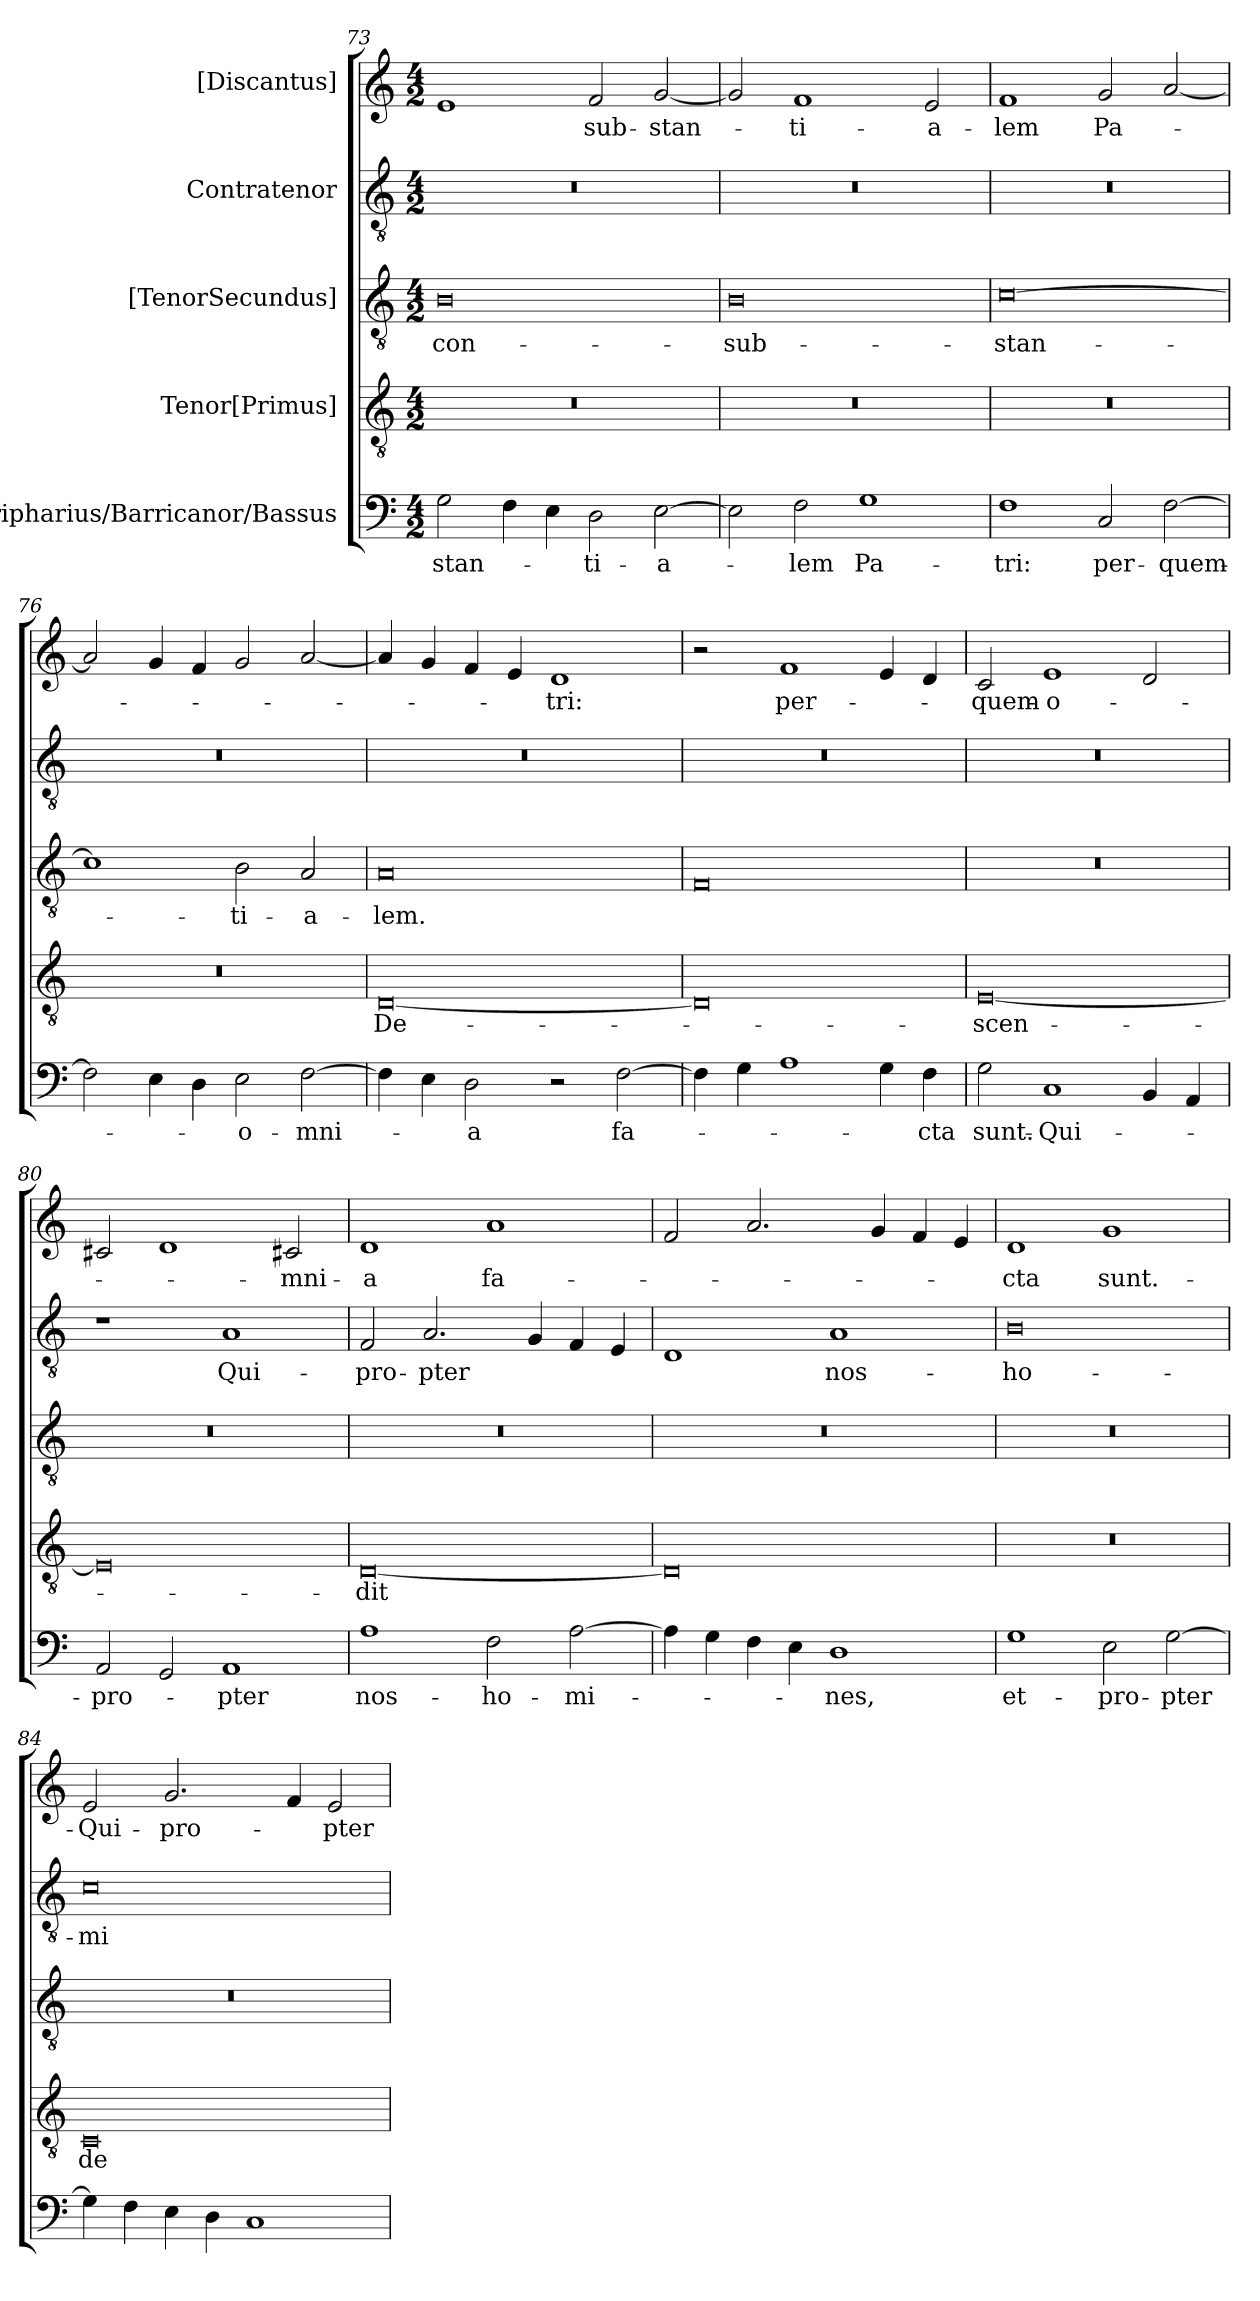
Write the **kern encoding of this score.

**kern	**text	**kern	**text	**kern	**text	**kern	**text	**kern	**text
*part5	*part5	*part4	*part4	*part3	*part3	*part2	*part2	*part1	*part1
*staff5	*staff5	*staff4	*staff4	*staff3	*staff3	*staff2	*staff2	*staff1	*staff1
*I"Barripharius/Barricanor/Bassus	*	*I"Tenor[Primus]	*	*I"[TenorSecundus]	*	*I"Contratenor	*	*I"[Discantus]	*
*clefF4	*	*clefGv2	*	*clefGv2	*	*clefGv2	*	*clefG2	*
*k[]	*	*k[]	*	*k[]	*	*k[]	*	*k[]	*
*M4/2	*	*M4/2	*	*M4/2	*	*M4/2	*	*M4/2	*
=73	=73	=73	=73	=73	=73	=73	=73	=73	=73
2G\	-stan-	0r	.	0B\	con-	0r	.	1e/	.
4F\	.	.	.	.	.	.	.	.	.
4E\	.	.	.	.	.	.	.	.	.
2D\	-ti-	.	.	.	.	.	.	2f/	-sub-
[2E\	-a-	.	.	.	.	.	.	[2g/	-stan-
=74	=74	=74	=74	=74	=74	=74	=74	=74	=74
2E\]	.	0r	.	0B\	-sub-	0r	.	2g/]	.
2F\	-lem	.	.	.	.	.	.	1f/	-ti-
1G\	Pa-	.	.	.	.	.	.	.	.
.	.	.	.	.	.	.	.	2e/	-a-
=75	=75	=75	=75	=75	=75	=75	=75	=75	=75
1F\	-tri:	0r	.	[0c\	-stan-	0r	.	1f/	-lem
2C/	per-	.	.	.	.	.	.	2g/	Pa-
[2F\	quem-	.	.	.	.	.	.	[2a/	.
=76	=76	=76	=76	=76	=76	=76	=76	=76	=76
2F\]	.	0r	.	1c\]	.	0r	.	2a/]	.
4E\	.	.	.	.	.	.	.	4g/	.
4D\	.	.	.	.	.	.	.	4f/	.
2E\	o-	.	.	2B\	-ti-	.	.	2g/	.
[2F\	-mni-	.	.	2A/	-a-	.	.	[2a/	.
=77	=77	=77	=77	=77	=77	=77	=77	=77	=77
4F\]	.	[0D/	De-	0A/	-lem.	0r	.	4a/]	.
4E\	.	.	.	.	.	.	.	4g/	.
2D\	-a	.	.	.	.	.	.	4f/	.
.	.	.	.	.	.	.	.	4e/	.
2r	.	.	.	.	.	.	.	1d/	-tri:
[2F\	fa-	.	.	.	.	.	.	.	.
=78	=78	=78	=78	=78	=78	=78	=78	=78	=78
4F\]	.	0D/]	.	0F/	.	0r	.	2r	.
4G\	.	.	.	.	.	.	.	.	.
1A\	.	.	.	.	.	.	.	1f/	per-
4G\	.	.	.	.	.	.	.	4e/	.
4F\	-cta	.	.	.	.	.	.	4d/	.
=79	=79	=79	=79	=79	=79	=79	=79	=79	=79
2G\	sunt.-	[0E/	-scen-	0r	.	0r	.	2c/	quem-
1C/	Qui-	.	.	.	.	.	.	1e/	o-
4BB/	.	.	.	.	.	.	.	2d/	.
4AA/	.	.	.	.	.	.	.	.	.
=80	=80	=80	=80	=80	=80	=80	=80	=80	=80
2AA/	pro-	0E/]	.	0r	.	1r	.	2c#X/	.
2GG/	.	.	.	.	.	.	.	1d/	.
1AA/	-pter	.	.	.	.	1A/	Qui-	.	.
.	.	.	.	.	.	.	.	2c#X/	-mni-
=81	=81	=81	=81	=81	=81	=81	=81	=81	=81
1A\	nos-	[0D/	-dit	0r	.	2F/	pro-	1d/	-a
.	.	.	.	.	.	2.A/	-pter	.	.
2F\	ho-	.	.	.	.	.	.	1a/	fa-
.	.	.	.	.	.	4G/	.	.	.
[2A\	-mi-	.	.	.	.	4F/	.	.	.
.	.	.	.	.	.	4E/	.	.	.
=82	=82	=82	=82	=82	=82	=82	=82	=82	=82
4A\]	.	0D/]	.	0r	.	1D/	.	2f/	.
4G\	.	.	.	.	.	.	.	.	.
4F\	.	.	.	.	.	.	.	2.a/	.
4E\	.	.	.	.	.	.	.	.	.
1D\	-nes,	.	.	.	.	1A/	nos-	.	.
.	.	.	.	.	.	.	.	4g/	.
.	.	.	.	.	.	.	.	4f/	.
.	.	.	.	.	.	.	.	4e/	.
=83	=83	=83	=83	=83	=83	=83	=83	=83	=83
1G\	et-	0r	.	0r	.	0B\	ho-	1d/	-cta
2E\	pro-	.	.	.	.	.	.	1g/	sunt.-
[2G\	-pter	.	.	.	.	.	.	.	.
=84	=84	=84	=84	=84	=84	=84	=84	=84	=84
4G\]	.	0C/	de-	0r	.	0c\	-mi-	2e/	Qui-
4F\	.	.	.	.	.	.	.	.	.
4E\	.	.	.	.	.	.	.	2.g/	pro-
4D\	.	.	.	.	.	.	.	.	.
1C/	.	.	.	.	.	.	.	.	.
.	.	.	.	.	.	.	.	4f/	.
.	.	.	.	.	.	.	.	2e/	-pter
=	=	=	=	=	=	=	=	=	=
*-	*-	*-	*-	*-	*-	*-	*-	*-	*-
